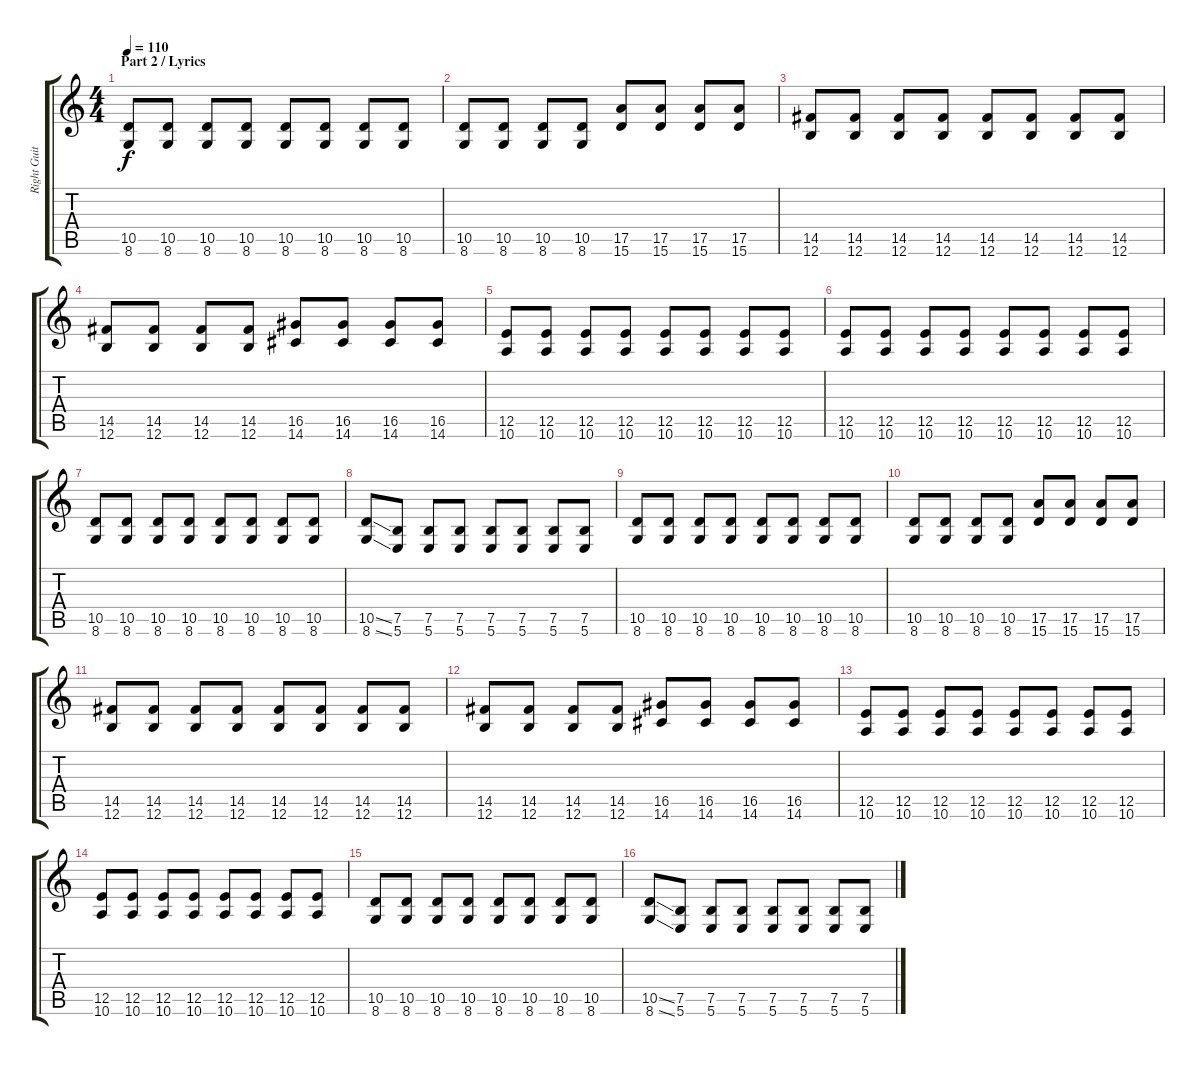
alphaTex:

\track ("Right Guitar" "Right Guit") {instrument distortionguitar}
\staff {score tabs}
\tuning (B3 Gb3 D3 A2 E2 B1) {hide}
\ts (4 4)
\section ("" "Part 2 / Lyrics")
\tempo 110
\clef g2
\ks c
(10.5 8.6).8{dy f} (10.5 8.6).8 (10.5 8.6).8 (10.5 8.6).8 (10.5 8.6).8 (10.5 8.6).8 (10.5 8.6).8 (10.5 8.6).8 |
(10.5 8.6).8 (10.5 8.6).8 (10.5 8.6).8 (10.5 8.6).8 (17.5 15.6).8 (17.5 15.6).8 (17.5 15.6).8 (17.5 15.6).8 |
(14.5 12.6).8 (14.5 12.6).8 (14.5 12.6).8 (14.5 12.6).8 (14.5 12.6).8 (14.5 12.6).8 (14.5 12.6).8 (14.5 12.6).8 |
(14.5 12.6).8 (14.5 12.6).8 (14.5 12.6).8 (14.5 12.6).8 (16.5 14.6).8 (16.5 14.6).8 (16.5 14.6).8 (16.5 14.6).8 |
(12.5 10.6).8 (12.5 10.6).8 (12.5 10.6).8 (12.5 10.6).8 (12.5 10.6).8 (12.5 10.6).8 (12.5 10.6).8 (12.5 10.6).8 |
(12.5 10.6).8 (12.5 10.6).8 (12.5 10.6).8 (12.5 10.6).8 (12.5 10.6).8 (12.5 10.6).8 (12.5 10.6).8 (12.5 10.6).8 |
(10.5 8.6).8 (10.5 8.6).8 (10.5 8.6).8 (10.5 8.6).8 (10.5 8.6).8 (10.5 8.6).8 (10.5 8.6).8 (10.5 8.6).8 |
(10.5{ss} 8.6{ss}).8 (7.5 5.6).8 (7.5 5.6).8 (7.5 5.6).8 (7.5 5.6).8 (7.5 5.6).8 (7.5 5.6).8 (7.5 5.6).8 |
(10.5 8.6).8 (10.5 8.6).8 (10.5 8.6).8 (10.5 8.6).8 (10.5 8.6).8 (10.5 8.6).8 (10.5 8.6).8 (10.5 8.6).8 |
(10.5 8.6).8 (10.5 8.6).8 (10.5 8.6).8 (10.5 8.6).8 (17.5 15.6).8 (17.5 15.6).8 (17.5 15.6).8 (17.5 15.6).8 |
(14.5 12.6).8 (14.5 12.6).8 (14.5 12.6).8 (14.5 12.6).8 (14.5 12.6).8 (14.5 12.6).8 (14.5 12.6).8 (14.5 12.6).8 |
(14.5 12.6).8 (14.5 12.6).8 (14.5 12.6).8 (14.5 12.6).8 (16.5 14.6).8 (16.5 14.6).8 (16.5 14.6).8 (16.5 14.6).8 |
(12.5 10.6).8 (12.5 10.6).8 (12.5 10.6).8 (12.5 10.6).8 (12.5 10.6).8 (12.5 10.6).8 (12.5 10.6).8 (12.5 10.6).8 |
(12.5 10.6).8 (12.5 10.6).8 (12.5 10.6).8 (12.5 10.6).8 (12.5 10.6).8 (12.5 10.6).8 (12.5 10.6).8 (12.5 10.6).8 |
(10.5 8.6).8 (10.5 8.6).8 (10.5 8.6).8 (10.5 8.6).8 (10.5 8.6).8 (10.5 8.6).8 (10.5 8.6).8 (10.5 8.6).8 |
(10.5{ss} 8.6{ss}).8 (7.5 5.6).8 (7.5 5.6).8 (7.5 5.6).8 (7.5 5.6).8 (7.5 5.6).8 (7.5 5.6).8 (7.5 5.6).8
